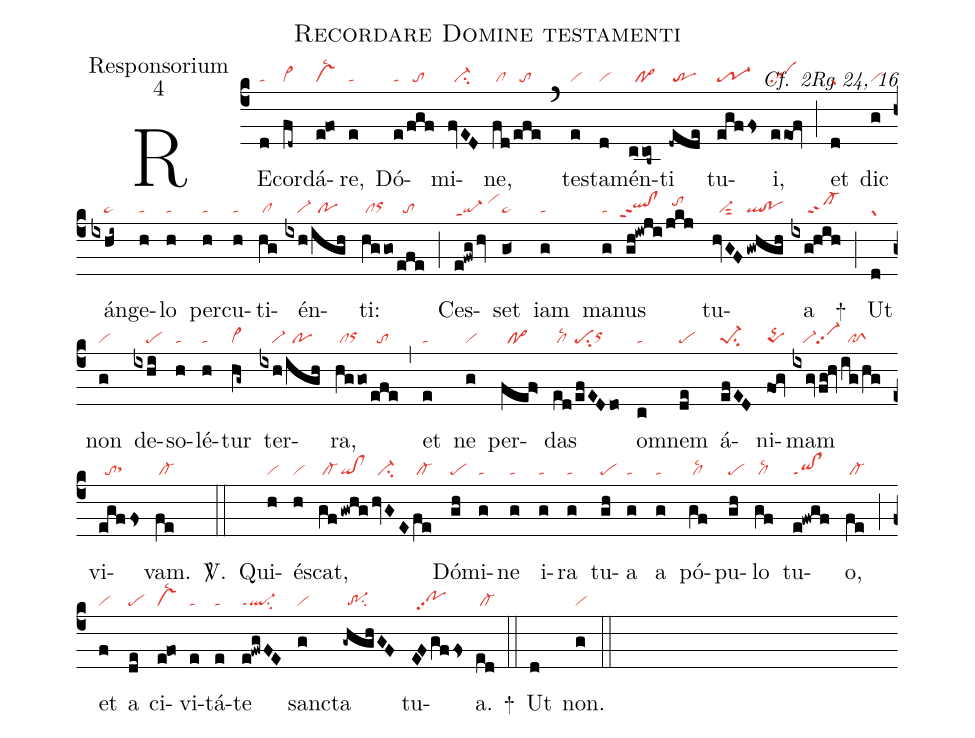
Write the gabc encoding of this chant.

name:Recordare Domine testamenti;
office-part:Responsorium;
mode:4;
commentary:Cf. 2Rg 24, 16;
nabc-lines:1;
%%
(c4)
RE(d|ta)cor(fd~|cl~)dá(e!fo|vslsc2)re,(e|ta) Dó(e|ta|/fgf|//to)mi(fvED|//ci-)ne,(fd|/cl|/efe|//to) (`)
te(e|vi)sta(d|vi)mén(ccob~|//po>)ti(-dede|/tr) tu(egffs|tr-1)i,(eeof|sa) (;)
et(d|gr) dic(g|vi) án(ixhi~|////pe~)ge(h|ta)lo(h|ta) per(h|ta)cu(h|ta)ti(hg|/cl)én(ixh|////vi-|/igh|//po)ti:(hggo|/clorhh|/efe|//to) (;)
Ces(e!fwg/hv|qi-ppt1/vihj)set(g<|pe~) iam(g|ta) ma(g|ta)nus(gh!iwji|``qlhh!clhhppt2|/jkj|//tohi) tu(hvGF|//vi-sut2|gwhgh|ql!po)a(ixg!hih|/////sf-) +(;)
Ut(d|gr) non(g|vi) de(ixhi|////pe)so(h|ta)lé(h|ta)tur(hg~|cl~) ter(ixh|////vi-|/igh|//po)ra,(hggo|/clorhh|/efe|//to) (,)
et(e|ta) ne(g|vi) per(fef>|//po>)das(ed|/cllsc2|/efEDdo|pesu2orhh) om(c|ta)nem(de|pe) á(efED|pe-1su2)ni(fog|pqS)mam(ixgv/fg!hv|///vi-vi-pp2|ig/hg|//pfS) vi(egffs|//tosthh)vam.(fe|/cl-) <sp>V/</sp>.(::)
Qui(h|vi)é(h|vi)scat,(gf|/cl-|gwhg|qi!cl|hvGE|//ci-|fe|/cl-) Dó(gh|pe)mi(g|ta)ne(g|ta) i(g|ta)ra(g|ta) tu(gh|pe)a(g|ta) a(g|ta) pó(gf|/cllsc2)pu(gh|pe)lo(gf|/cllsc2) tu(e!fwgf|qi!clppt1)o,(fe|/cl-) (;)
et(f|vi) a(de|pe) ci(e!fo|vslsc2)vi(e|ta)tá(e|ta)te(e!fwgFE|ql-ppt1su2) san(g|vi)cta(-ghghGF|/tr-1su2) tu(EFgffs|//pohhpp2)a.(ed|/cl-) +(::)
Ut(d) non.(g|vi) (::)
